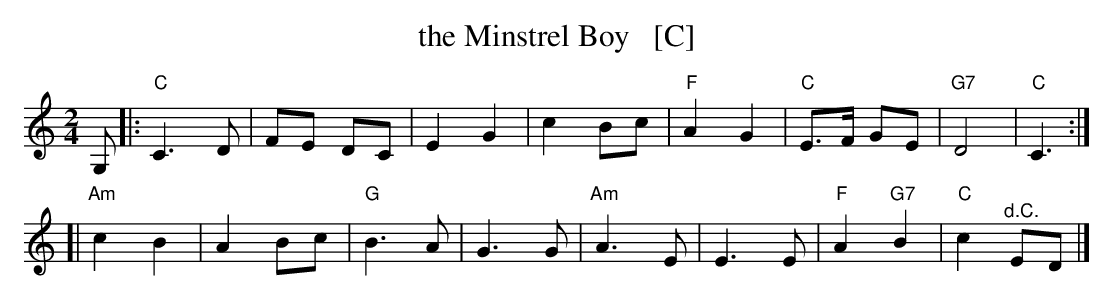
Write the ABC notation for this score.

X:1
T: the Minstrel Boy   [C]
M: 2/4
L: 1/8
K: C
G, |:\
"C"C3 D | FE DC | E2 G2 | c2 Bc |\
"F"A2 G2 | "C"E>F GE | "G7"D4 | "C"C3 :|
[|\
"Am"c2 B2 | A2 Bc | "G"B3 A | G3 G |\
"Am"A3 E | E3 E | "F"A2 "G7"B2 | "C"c2 "^d.C."ED |]
